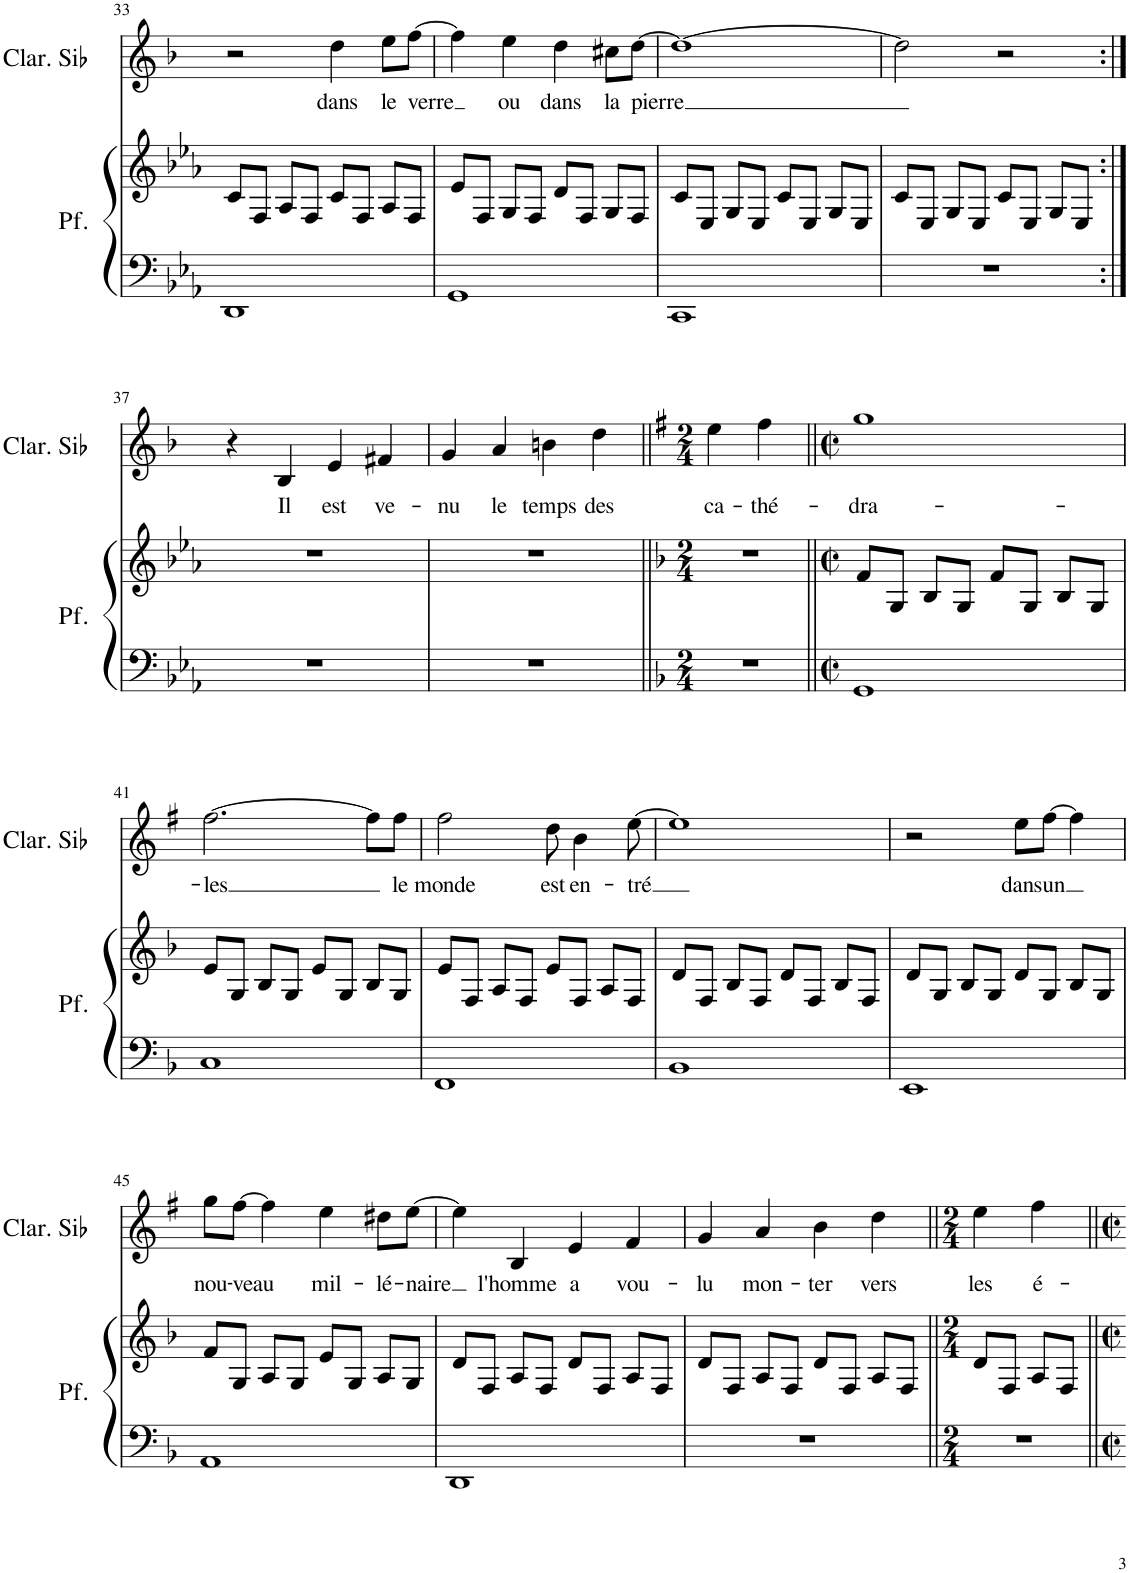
**kern	**kern	**kern	**text
*part2	*part2	*part1	*part1
*staff3	*staff2	*staff1	*staff1
*I"Piano	*	*I"Clarinette en Sib	*
*	*	*I'Clar. Sib	*
!!LO:PB:g=z
*clefF4	*clefG2	*clefG2	*
*	*	*Trd1c2	*
*k[b-e-a-]	*k[b-e-a-]	*k[b-]	*
*M2/2	*M2/2	*M2/2	*
*met(c|)	*met(c|)	*met(c|)	*
=33	=33	=33	=33
1DD	8c/L	2r	.
.	8F/J	.	.
.	8A-/L	.	.
.	8F/J	.	.
!	!	!	!LO:LY:b
.	8c/L	4dd\	dans
.	8F/J	.	.
!	!	!	!LO:LY:b
.	8A-/L	8ee\L	le
!	!	!	!LO:LY:b
.	8F/J	[8ff\J	verre
=34	=34	=34	=34
1GG	8e-/L	4ff\]	.
.	8F/J	.	.
!	!	!	!LO:LY:b
.	8G/L	4ee\	ou
.	8F/J	.	.
!	!	!	!LO:LY:b
.	8d/L	4dd\	dans
.	8F/J	.	.
!	!	!	!LO:LY:b
.	8G/L	8cc#X\L	la
!	!	!	!LO:LY:b
.	8F/J	[8dd\J	pierre
=35	=35	=35	=35
1CC	8c/L	1dd_	.
.	8E-/J	.	.
.	8G/L	.	.
.	8E-/J	.	.
.	8c/L	.	.
.	8E-/J	.	.
.	8G/L	.	.
.	8E-/J	.	.
=36	=36	=36	=36
1r	8c/L	2dd\]	.
.	8E-/J	.	.
.	8G/L	.	.
.	8E-/J	.	.
.	8c/L	2r	.
.	8E-/J	.	.
.	8G/L	.	.
.	8E-/J	.	.
!!LO:LB:g=z
=37:|!	=37:|!	=37:|!	=37:|!
1r	1r	4r	.
!	!	!	!LO:LY:b
.	.	4B-/	Il
!	!	!	!LO:LY:b
.	.	4e/	est
!	!	!	!LO:LY:b
.	.	4f#X/	ve-
=38	=38	=38	=38
!	!	!	!LO:LY:b
1r	1r	4g/	-nu
!	!	!	!LO:LY:b
.	.	4a/	le
!	!	!	!LO:LY:b
.	.	4bn\	temps
!	!	!	!LO:LY:b
.	.	4dd\	des
=39||	=39||	=39||	=39||
*k[b-]	*k[b-]	*k[f#]	*
*M2/4	*M2/4	*M2/4	*
!	!	!	!LO:LY:b
2r	2r	4ee\	ca-
!	!	!	!LO:LY:b
.	.	4ff#\	-thé-
=40||	=40||	=40||	=40||
*M2/2	*M2/2	*M2/2	*
*met(c|)	*met(c|)	*met(c|)	*
!	!	!	!LO:LY:b
1GG	8f/L	1gg	-dra-
.	8G/J	.	.
.	8B-/L	.	.
.	8G/J	.	.
.	8f/L	.	.
.	8G/J	.	.
.	8B-/L	.	.
.	8G/J	.	.
!!LO:LB:g=z
=41	=41	=41	=41
!	!	!	!LO:LY:b
1C	8e/L	[2.ff#\	-les
.	8G/J	.	.
.	8B-/L	.	.
.	8G/J	.	.
.	8e/L	.	.
.	8G/J	.	.
.	8B-/L	8ff#\L]	.
!	!	!	!LO:LY:b
.	8G/J	8ff#\J	le
=42	=42	=42	=42
!	!	!	!LO:LY:b
1FF	8e/L	2ff#\	monde
.	8F/J	.	.
.	8A/L	.	.
.	8F/J	.	.
!	!	!	!LO:LY:b
.	8e/L	8dd\	est
!	!	!	!LO:LY:b
.	8F/J	4b\	en-
.	8A/L	.	.
!	!	!	!LO:LY:b
.	8F/J	[8ee\	-tré
=43	=43	=43	=43
1BB-	8d/L	1ee]	.
.	8F/J	.	.
.	8B-/L	.	.
.	8F/J	.	.
.	8d/L	.	.
.	8F/J	.	.
.	8B-/L	.	.
.	8F/J	.	.
=44	=44	=44	=44
1EE	8d/L	2r	.
.	8G/J	.	.
.	8B-/L	.	.
.	8G/J	.	.
!	!	!	!LO:LY:b
.	8d/L	8ee\L	dans
!	!	!	!LO:LY:b
.	8G/J	[8ff#\J	un
.	8B-/L	4ff#\]	.
.	8G/J	.	.
!!LO:LB:g=z
=45	=45	=45	=45
!	!	!	!LO:LY:b
1AA	8f/L	8gg\L	nou-
!	!	!	!LO:LY:b
.	8G/J	[8ff#\J	-veau
.	8A/L	4ff#\]	.
.	8G/J	.	.
!	!	!	!LO:LY:b
.	8e/L	4ee\	mil-
.	8G/J	.	.
!	!	!	!LO:LY:b
.	8A/L	8dd#X\L	-lé-
!	!	!	!LO:LY:b
.	8G/J	[8ee\J	-naire
=46	=46	=46	=46
1DD	8d/L	4ee\]	.
.	8F/J	.	.
!	!	!	!LO:LY:b
.	8A/L	4B/	l'homme
.	8F/J	.	.
!	!	!	!LO:LY:b
.	8d/L	4e/	a
.	8F/J	.	.
!	!	!	!LO:LY:b
.	8A/L	4f#/	vou-
.	8F/J	.	.
=47	=47	=47	=47
!	!	!	!LO:LY:b
1r	8d/L	4g/	-lu
.	8F/J	.	.
!	!	!	!LO:LY:b
.	8A/L	4a/	mon-
.	8F/J	.	.
!	!	!	!LO:LY:b
.	8d/L	4b\	-ter
.	8F/J	.	.
!	!	!	!LO:LY:b
.	8A/L	4dd\	vers
.	8F/J	.	.
=48||	=48||	=48||	=48||
*M2/4	*M2/4	*M2/4	*
!	!	!	!LO:LY:b
2r	8d/L	4ee\	les
.	8F/J	.	.
!	!	!	!LO:LY:b
.	8A/L	4ff#\	é-
.	8F/J	.	.
=||	=||	=||	=||
*-	*-	*-	*-
